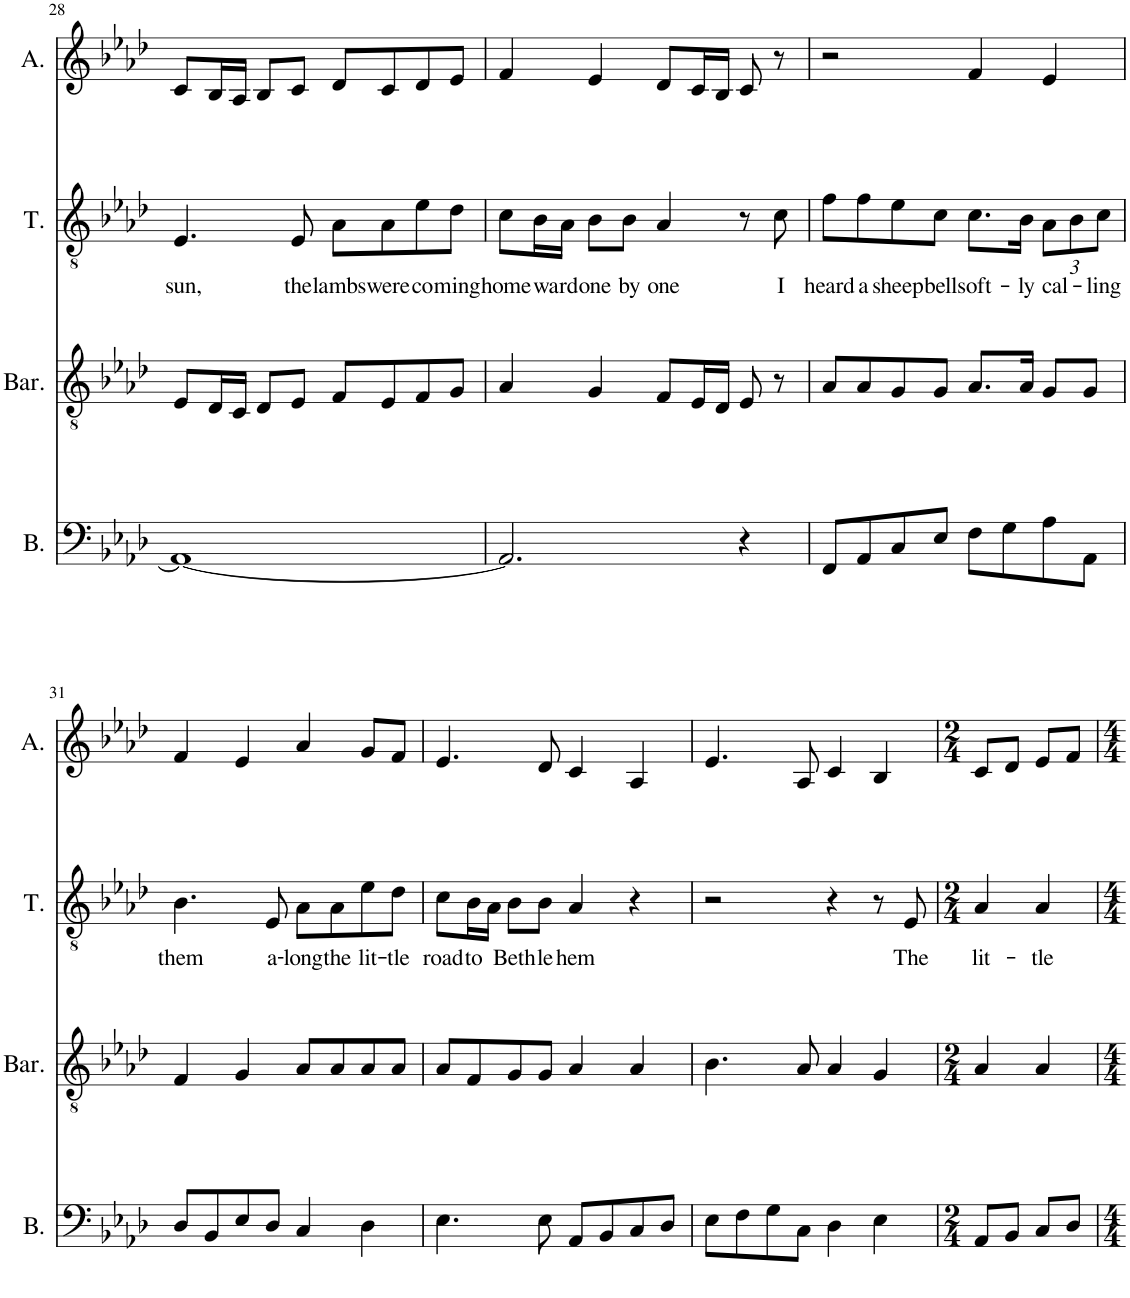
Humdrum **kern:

**kern	**kern	**kern	**text	**kern
*part4	*part3	*part2	*part2	*part1
*staff4	*staff3	*staff2	*staff2	*staff1
*I"Bass	*I"Baritone	*I"Tenor	*	*I"Alto
*I'B.	*I'Bar.	*I'T.	*	*I'A.
!!LO:PB:g=z
*clefF4	*clefGv2	*clefGv2	*	*clefG2
*k[b-e-a-d-]	*k[b-e-a-d-]	*k[b-e-a-d-]	*	*k[b-e-a-d-]
*M4/4	*M4/4	*M4/4	*	*M4/4
=28	=28	=28	=28	=28
!	!	!	!LO:LY:b	!
1AA-_	8E-/L	4.E-/	sun,	8c/L
.	16D-/L	.	.	16B-/L
.	16C/JJ	.	.	16A-/JJ
.	8D-/L	.	.	8B-/L
!	!	!	!LO:LY:b	!
.	8E-/J	8E-/	the	8c/J
!	!	!	!LO:LY:b	!
.	8F/L	8A-\L	lambs	8d-/L
!	!	!	!LO:LY:b	!
.	8E-/	8A-\	were	8c/
!	!	!	!LO:LY:b	!
.	8F/	8e-\	co-	8d-/
!	!	!	!LO:LY:b	!
.	8G/J	8d-\J	-ming	8e-/J
=29	=29	=29	=29	=29
!	!	!	!LO:LY:b	!
2.AA-/]	4A-/	8c\L	home	4f/
!	!	!	!LO:LY:b	!
.	.	16B-\L	ward-	.
.	.	16A-\JJ	.	.
!	!	!	!LO:LY:b	!
.	4G/	8B-\L	-one	4e-/
!	!	!	!LO:LY:b	!
.	.	8B-\J	by	.
!	!	!	!LO:LY:b	!
.	8F/L	4A-/	one	8d-/L
.	16E-/L	.	.	16c/L
.	16D-/JJ	.	.	16B-/JJ
4r	8E-/	8r	.	8c/
!	!	!	!LO:LY:b	!
.	8r	8c\	I	8r
=30	=30	=30	=30	=30
!	!	!	!LO:LY:b	!
8FF/L	8A-/L	8f\L	heard	2r
!	!	!	!LO:LY:b	!
8AA-/	8A-/	8f\	a	.
!	!	!	!LO:LY:b	!
8C/	8G/	8e-\	sheep	.
!	!	!	!LO:LY:b	!
8E-/J	8G/J	8c\J	bell	.
!	!	!	!LO:LY:b	!
8F\L	8.A-/L	8.c\L	soft-	4f/
8G\	.	.	.	.
!	!	!	!LO:LY:b	!
.	16A-/Jk	16B-\Jk	-ly	.
*	*	*Xbrackettup	*	*
!	!	!	!LO:LY:b	!
8A-\	8G/L	12A-\L	cal-	4e-/
.	.	12B-\	.	.
8AA-\J	8G/J	.	.	.
!	!	!	!LO:LY:b	!
.	.	12c\J	-ling	.
!!LO:LB:g=z
=31	=31	=31	=31	=31
!	!	!	!LO:LY:b	!
8D-/L	4F/	4.B-\	them	4f/
8BB-/	.	.	.	.
8E-/	4G/	.	.	4e-/
!	!	!	!LO:LY:b	!
8D-/J	.	8E-/	a-	.
!	!	!	!LO:LY:b	!
4C/	8A-/L	8A-\L	-long	4a-/
!	!	!	!LO:LY:b	!
.	8A-/	8A-\	the	.
!	!	!	!LO:LY:b	!
4D-\	8A-/	8e-\	lit-	8g/L
!	!	!	!LO:LY:b	!
.	8A-/J	8d-\J	-tle	8f/J
=32	=32	=32	=32	=32
!	!	!	!LO:LY:b	!
4.E-\	8A-/L	8c\L	road	4.e-/
!	!	!	!LO:LY:b	!
.	8F/	16B-\L	-to	.
.	.	16A-\JJ	.	.
!	!	!	!LO:LY:b	!
.	8G/	8B-\L	Beth-	.
!	!	!	!LO:LY:b	!
8E-\	8G/J	8B-\J	-le-	8d-/
!	!	!	!LO:LY:b	!
8AA-/L	4A-/	4A-/	-hem	4c/
8BB-/	.	.	.	.
8C/	4A-/	4r	.	4A-/
8D-/J	.	.	.	.
=33	=33	=33	=33	=33
8E-\L	4.B-\	2r	.	4.e-/
8F\	.	.	.	.
8G\	.	.	.	.
8C\J	8A-/	.	.	8A-/
4D-\	4A-/	4r	.	4c/
4E-\	4G/	8r	.	4B-/
!	!	!	!LO:LY:b	!
.	.	8E-/	The	.
=34	=34	=34	=34	=34
*M2/4	*M2/4	*M2/4	*	*M2/4
!	!	!	!LO:LY:b	!
8AA-/L	4A-/	4A-/	lit-	8c/L
8BB-/J	.	.	.	8d-/J
!	!	!	!LO:LY:b	!
8C/L	4A-/	4A-/	-tle	8e-/L
8D-/J	.	.	.	8f/J
=	=	=	=	=
*-	*-	*-	*-	*-
